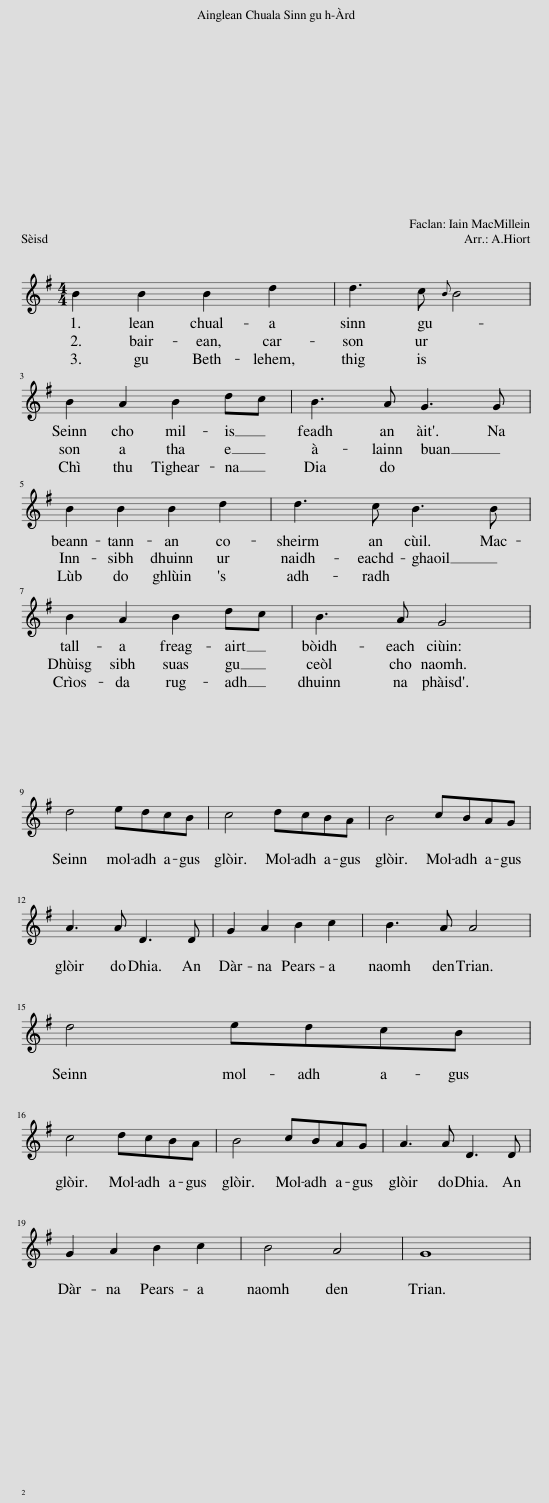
X:1
L:1/8
M:4/4
I:linebreak $
K:G
V:1 treble
V:1
 B2 B2 B2 d2 | d3 c{B} B4 |$ B2 A2 B2 dc | B3 A G3 G |$ B2 B2 B2 d2 | %5
 d3 c B3 B |$ B2 A2 B2 dc | B3 A G4 |$ d4 edcB | c4 dcBA | %10
 B4 cBAG |$ A3 A D3 D | G2 A2 B2 c2 | B3 A A4 |$ d4 edcB |$ %15
 c4 dcBA | B4 cBAG | A3 A D3 D |$ G2 A2 B2 c2 | B4 A4 | %20
 G8 | %21
